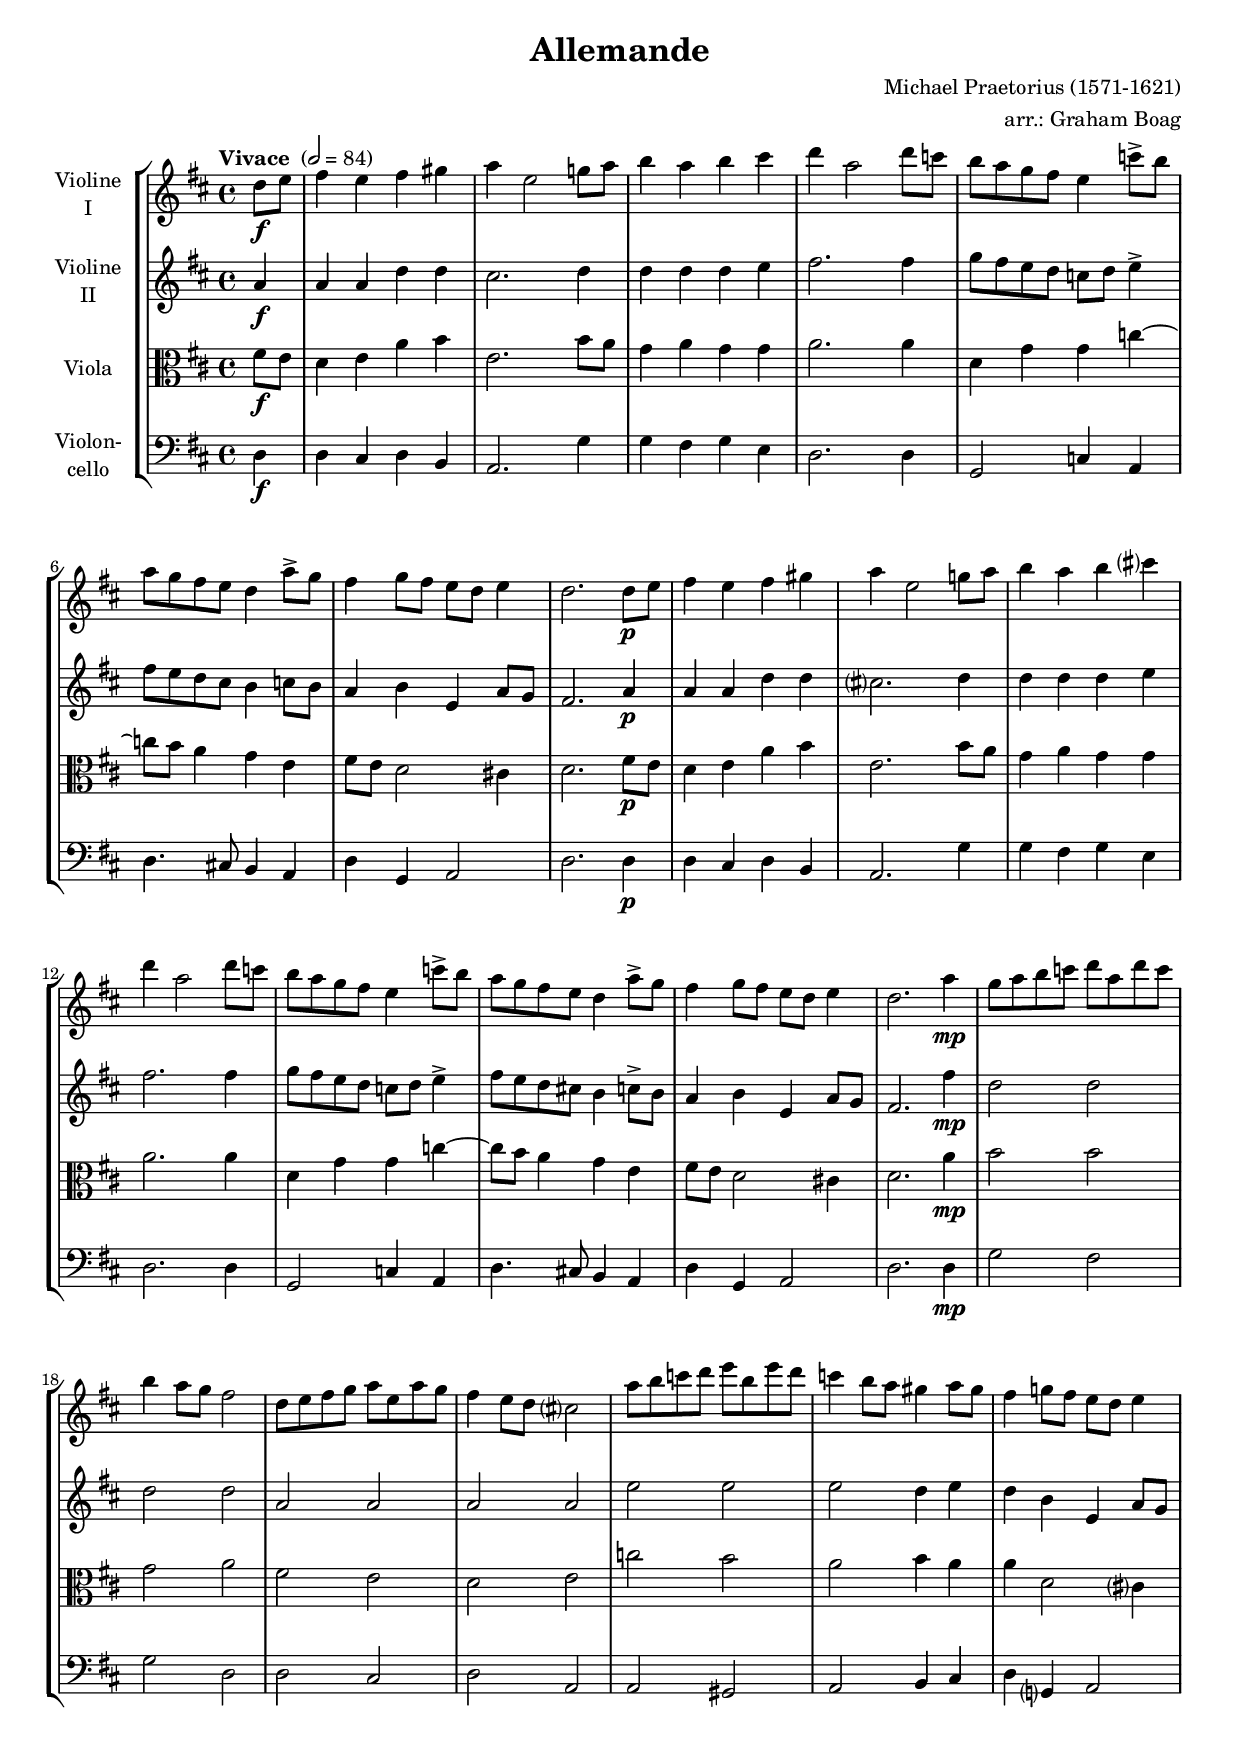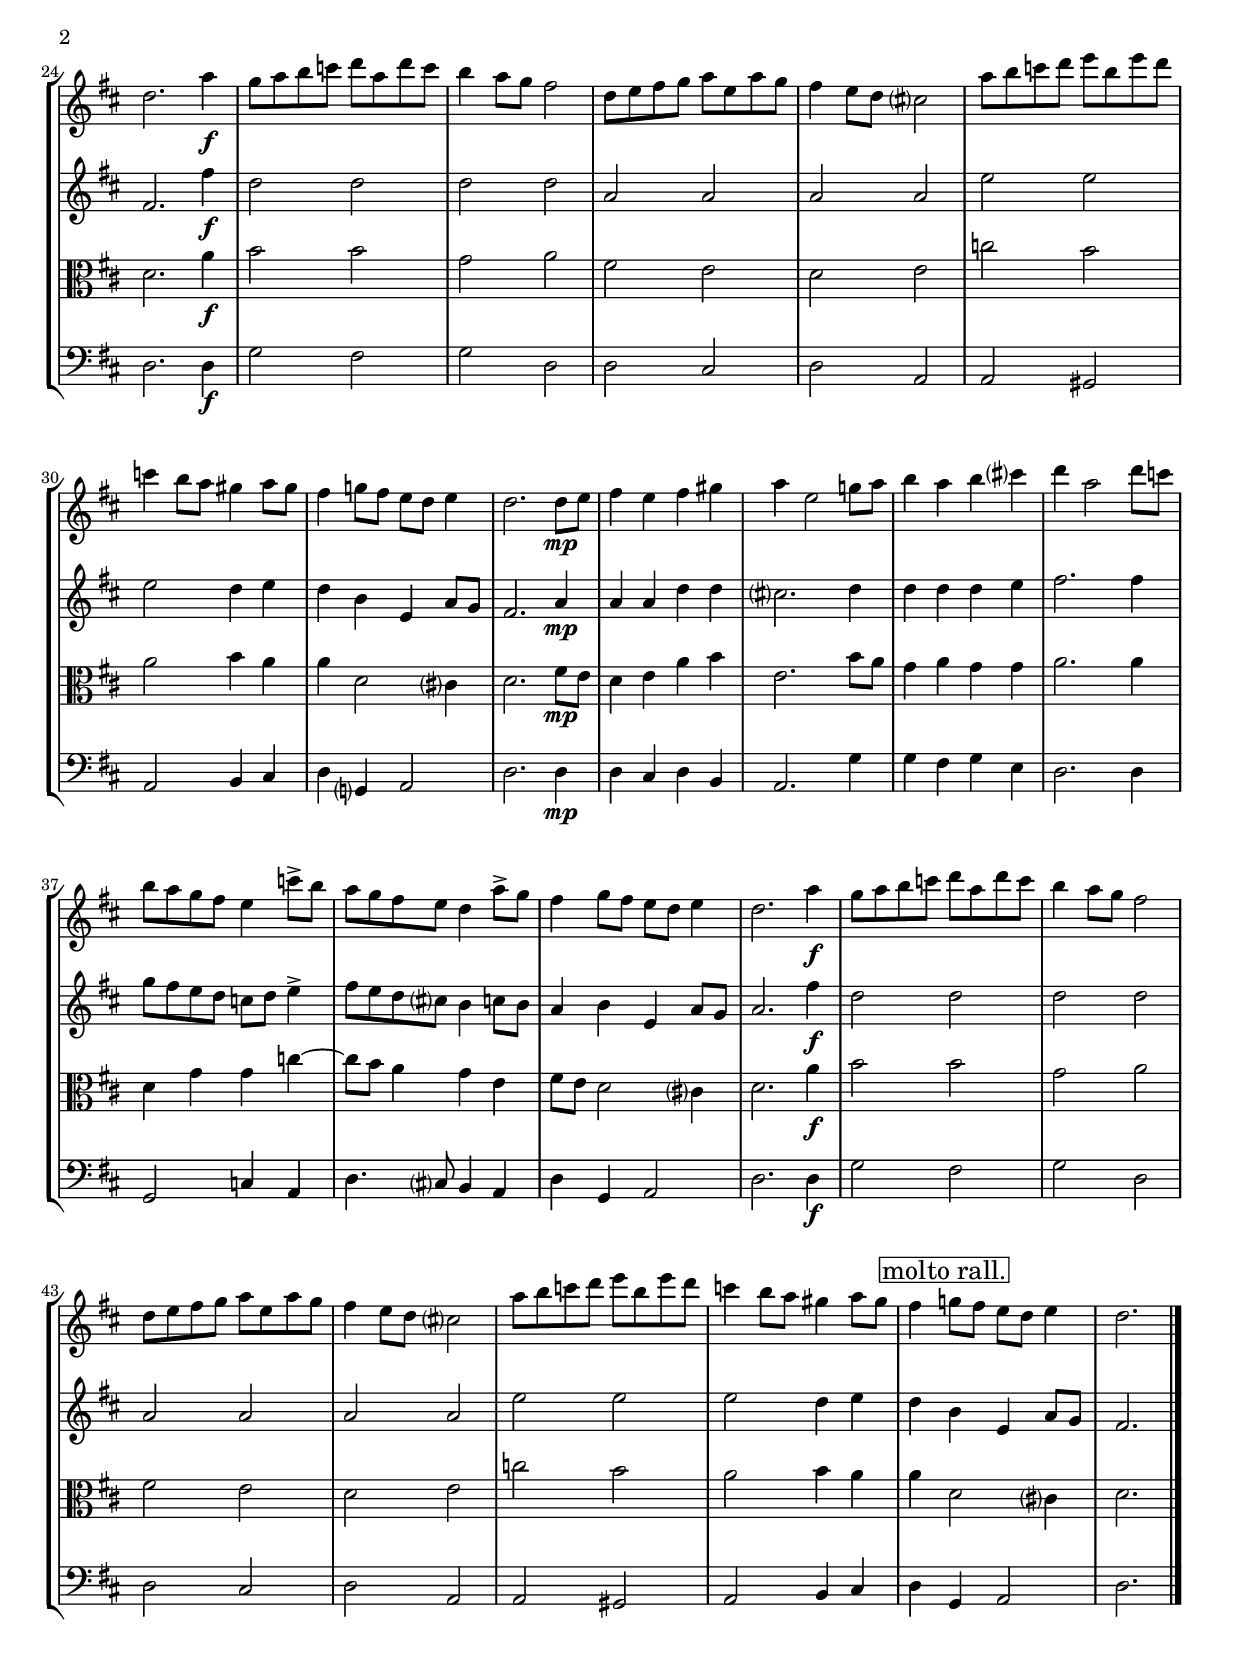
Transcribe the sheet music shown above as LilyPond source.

\version "2.18.2"
\include "deutsch.ly"
  
#(set-global-staff-size 18)

\header {
  title     = "Allemande"
  composer  = "Michael Praetorius (1571-1621)"
  arranger  = "arr.: Graham Boag"
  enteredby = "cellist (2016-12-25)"
%  piece     = "()"
}

voiceconsts = {
  \key d \major
  \time 4/4
% \numericTimeSignature
  \compressFullBarRests
  \tempo "Vivace " 2=84
}

%minstr = "harpsichord"
mihi = "string ensemble 1"
%minstr = "accordion"
miba = "bassoon"
milo = "drawbar organ"

mora = \mark \markup \box "molto rall."

va = \relative c'' {
  \voiceconsts

  \partial 4 d8\f e
  fis4 e fis gis
  a e2 g!8 a
  h4 a h cis
  d a2 d8 c
  h a g fis e4 c'8-> h

  a g fis e d4 a'8-> g
  fis4 g8 fis e d e4
  d2. d8\p e
  fis4 e fis gis
  a e2 g!8 a
  h4 a h cis?

  d a2 d8 c
  h a g fis e4 c'8-> h
  a g fis e d4 a'8-> g
  fis4 g8 fis e d e4
  d2. a'4\mp

  g8 a h c d a d c
  h4 a8 g fis2
  d8 e fis g a e a g
  fis4 e8 d cis?2
  a'8 h c d e h e d

  c4 h8 a gis4 a8 gis
  fis4 g!8 fis e d e4
  d2. a'4\f
  g8 a h c d a d c
  h4 a8 g fis2
  d8 e fis g a e a g

  fis4 e8 d cis?2
  a'8 h c d e h e d
  c4 h8 a gis4 a8 gis
  fis4 g!8 fis e d e4
  d2. d8\mp e
  fis4 e fis gis

  a e2 g!8 a
  h4 a h cis?
  d a2 d8 c
  h a g fis e4 c'8-> h
  a g fis e d4 a'8-> g
  fis4 g8 fis e d e4

  d2. a'4\f
  g8 a h c d a d c
  h4 a8 g fis2
  d8 e fis g a e a g
  fis4 e8 d cis?2

  a'8 h c d e h e d
  c4 h8 a gis4 a8 gis
  fis4 \mora g!8 fis e d e4
  d2. \bar "|."
}

vb = \relative c'' {
  \voiceconsts
  
  \partial 4 a4\f
  a a d d
  cis2. d4
  d d d e
  fis2. fis4
  g8 fis e d c d e4->

  fis8 e d cis h4 c8 h
  a4 h e, a8 g
  fis2. a4\p
  a a d d
  cis?2. d4
  d d d e

  fis2. fis4
  g8 fis e d c d e4->
  fis8 e d cis! h4 c8-> h
  a4 h e, a8 g
  fis2. fis'4\mp

  d2 d
  d d
  a a
  a a
  e' e

  e d4 e
  d h e, a8 g
  fis2. fis'4\f
  d2 d
  d d
  a a

  a a
  e' e
  e d4 e
  d h e, a8 g
  fis2. a4\mp
  a a d d

  cis?2. d4
  d d d e
  fis2. fis4
  g8 fis e d c d e4->
  fis8 e d cis? h4 c8 h
  a4 h e, a8 g

  a2. fis'4\f
  d2 d
  d d
  a a
  a a

  e' e
  e d4 e
  d \mora h e, a8 g
  fis2. \bar "|."
}

vc = \relative c' {
  \voiceconsts
  \clef "alto"

  \partial 4 fis8\f e
  d4 e a h
  e,2. h'8 a
  g4 a g g
  a2. a4
  d, g g c~

  c8 h a4 g e
  fis8 e d2 cis!4
  d2. fis8\p e
  d4 e a h
  e,2. h'8 a
  g4 a g g

  a2. a4
  d, g g c~
  c8 h a4 g e
  fis8 e d2 cis!4
  d2. a'4\mp

  h2 h
  g a
  fis e
  d e
  c' h

  a h4 a
  a d,2 cis?4
  d2. a'4\f
  h2 h
  g a
  fis e

  d e
  c' h
  a h4 a
  a d,2 cis?4
  d2. fis8\mp e
  d4 e a h

  e,2. h'8 a
  g4 a g g
  a2. a4
  d, g g c~
  c8 h a4 g e
  fis8 e d2 cis?4

  d2. a'4\f
  h2 h
  g a
  fis e
  d e

  c' h
  a h4 a
  a \mora d,2 cis?4
  d2. \bar "|."
}

vd = \relative c {
  \voiceconsts
  \clef "bass"

  \partial 4 d4\f
  d cis d h
  a2. g'4
  g fis g e
  d2. d4
  g,2 c4 a

  d4. cis!8 h4 a
  d g, a2
  d2. d4\p
  d cis d h
  a2. g'4
  g fis g e

  d2. d4 g,2 c4 a
  d4. cis!8 h4 a
  d g, a2
  d2. d4\mp

  g2 fis
  g d
  d cis
  d a
  a gis

  a h4 cis
  d g,? a2
  d2. d4\f
  g2 fis
  g d
  d cis

  d a
  a gis
  a h4 cis
  d g,? a2
  d2. d4\mp
  d cis d h

  a2. g'4
  g fis g e
  d2. d4
  g,2 c4 a
  d4. cis?8 h4 a
  d g, a2

  d2. d4\f
  g2 fis
  g d
  d cis
  d a

  a gis
  a h4 cis
  d \mora g, a2
  d2. \bar "|."
}


music = \new StaffGroup <<
      \new Staff {
	\set Staff.midiInstrument = \mihi
	\set Staff.instrumentName = \markup \center-column { "Violine" "I" }
	\transpose d d { \va }
      }

      \new Staff {
	\set Staff.midiInstrument = \mihi
	\set Staff.instrumentName = \markup \center-column { "Violine" "II" }
	\transpose d d { \vb }
      }

      \new Staff {
	\set Staff.midiInstrument = \mihi
	\set Staff.instrumentName = \markup \center-column { "Viola" }
	\transpose d d { \vc }
      }

      \new Staff {
	\set Staff.midiInstrument = \miba
	\set Staff.instrumentName = \markup \center-column { "Violon-" "cello" }
	\transpose d d { \vd }
      }
>>

\book {
  \score {
    \music
    \layout {}
  }

  \score {
    \unfoldRepeats \music

    \midi {
      \context {
        \Score
      }
    }
  }
}
